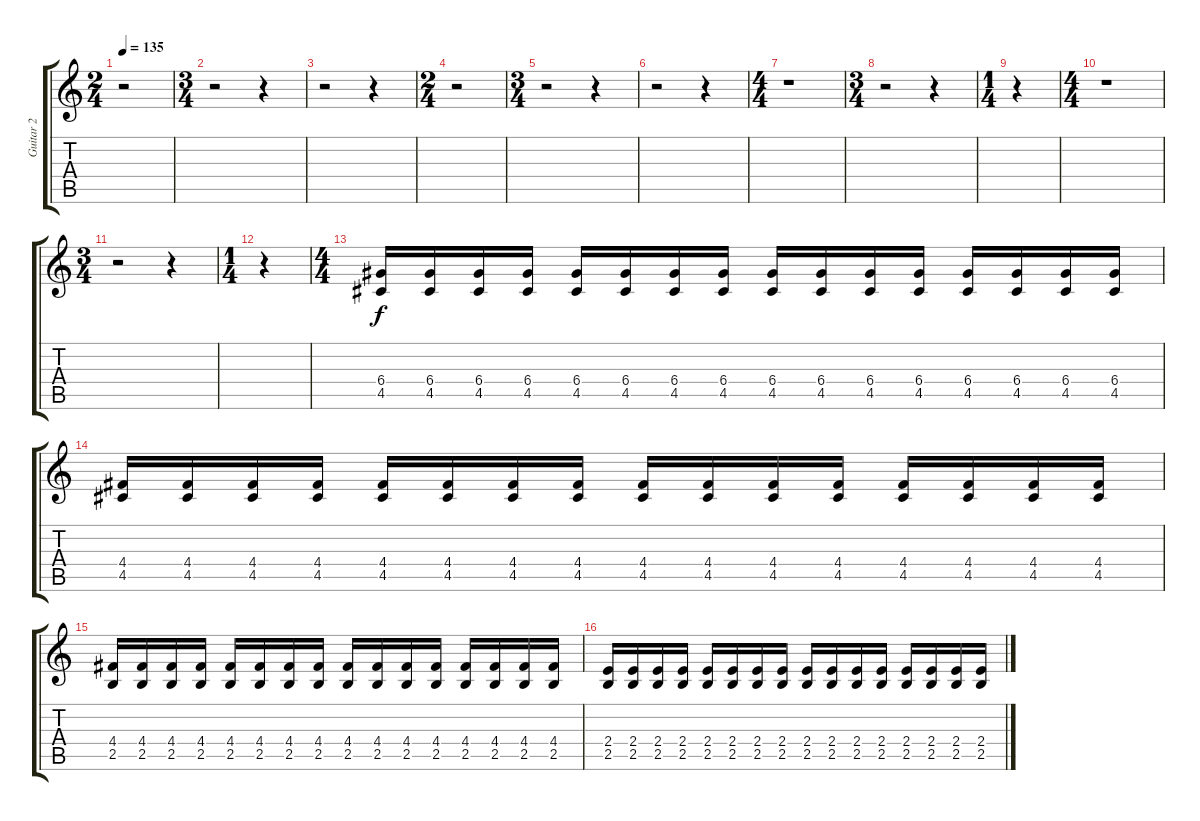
\track ("Guitar 2" "Guitar 2") {instrument distortionguitar}
\staff {score tabs}
\tuning (E4 B3 G3 D3 A2 E2) {hide}
\ts (2 4)
\tempo 135
\clef g2
\ks c
r.2{dy f} |
\ts (3 4)
r.2 r.4 |
r.2 r.4 |
\ts (2 4)
r.2 |
\ts (3 4)
r.2 r.4 |
r.2 r.4 |
\ts (4 4)
r.1 |
\ts (3 4)
r.2 r.4 |
\ts (1 4)
r.4 |
\ts (4 4)
r.1 |
\ts (3 4)
r.2 r.4 |
\ts (1 4)
r.4 |
\ts (4 4)
(6.4 4.5).16{volume 10} (6.4 4.5).16 (6.4 4.5).16 (6.4 4.5).16 (6.4 4.5).16 (6.4 4.5).16 (6.4 4.5).16 (6.4 4.5).16 (6.4 4.5).16 (6.4 4.5).16 (6.4 4.5).16 (6.4 4.5).16 (6.4 4.5).16 (6.4 4.5).16 (6.4 4.5).16 (6.4 4.5).16 |
(4.4 4.5).16 (4.4 4.5).16 (4.4 4.5).16 (4.4 4.5).16 (4.4 4.5).16 (4.4 4.5).16 (4.4 4.5).16 (4.4 4.5).16 (4.4 4.5).16 (4.4 4.5).16 (4.4 4.5).16 (4.4 4.5).16 (4.4 4.5).16 (4.4 4.5).16 (4.4 4.5).16 (4.4 4.5).16 |
(4.4 2.5).16 (4.4 2.5).16 (4.4 2.5).16 (4.4 2.5).16 (4.4 2.5).16 (4.4 2.5).16 (4.4 2.5).16 (4.4 2.5).16 (4.4 2.5).16 (4.4 2.5).16 (4.4 2.5).16 (4.4 2.5).16 (4.4 2.5).16 (4.4 2.5).16 (4.4 2.5).16 (4.4 2.5).16 |
(2.4 2.5).16 (2.4 2.5).16 (2.4 2.5).16 (2.4 2.5).16 (2.4 2.5).16 (2.4 2.5).16 (2.4 2.5).16 (2.4 2.5).16 (2.4 2.5).16 (2.4 2.5).16 (2.4 2.5).16 (2.4 2.5).16 (2.4 2.5).16 (2.4 2.5).16 (2.4 2.5).16 (2.4 2.5).16
